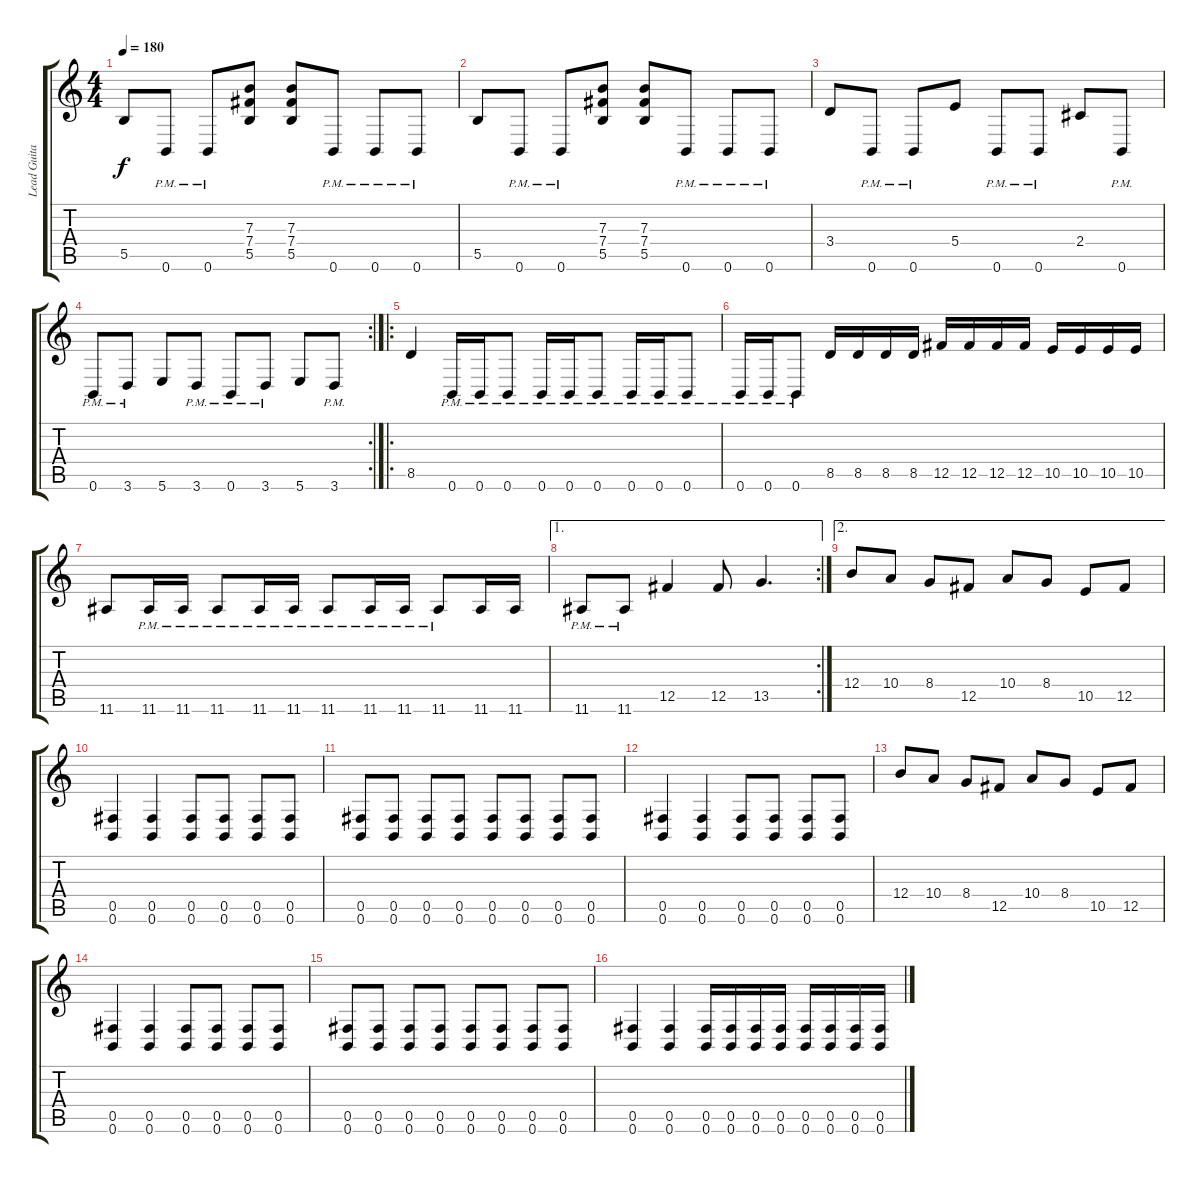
\track ("Lead Guitar" "Lead Guita") {instrument distortionguitar}
\staff {score tabs}
\tuning (Db4 Ab3 E3 B2 Gb2 B1) {hide}
\ts (4 4)
\tempo 180
\clef g2
\ks c
5.5.8{dy f} 0.6{pm}.8 0.6{pm}.8 (7.3 7.4 5.5).8 (7.3 7.4 5.5).8 0.6{pm}.8 0.6{pm}.8 0.6{pm}.8 |
5.5.8 0.6{pm}.8 0.6{pm}.8 (7.3 7.4 5.5).8 (7.3 7.4 5.5).8 0.6{pm}.8 0.6{pm}.8 0.6{pm}.8 |
3.4.8 0.6{pm}.8 0.6{pm}.8 5.4.8 0.6{pm}.8 0.6{pm}.8 2.4.8 0.6{pm}.8 |
\rc 2
0.6{pm}.8 3.6{pm}.8 5.6.8 3.6{pm}.8 0.6{pm}.8 3.6{pm}.8 5.6.8 3.6{pm}.8 |
\ro
8.5.4 0.6{pm}.16 0.6{pm}.16 0.6{pm}.8 0.6{pm}.16 0.6{pm}.16 0.6{pm}.8 0.6{pm}.16 0.6{pm}.16 0.6{pm}.8 |
0.6{pm}.16 0.6{pm}.16 0.6{pm}.8 8.5.16 8.5.16 8.5.16 8.5.16 12.5.16 12.5.16 12.5.16 12.5.16 10.5.16 10.5.16 10.5.16 10.5.16 |
11.6.8 11.6{pm}.16 11.6{pm}.16 11.6{pm}.8 11.6{pm}.16 11.6{pm}.16 11.6{pm}.8 11.6{pm}.16 11.6{pm}.16 11.6{pm}.8 11.6.16 11.6.16 |
\ae 1
\rc 2
11.6{pm}.8 11.6{pm}.8 12.5.4 12.5.8 13.5.4{d} |
\ae 2
12.4.8 10.4.8 8.4.8 12.5.8 10.4.8 8.4.8 10.5.8 12.5.8 |
(0.5 0.6).4 (0.5 0.6).4 (0.5 0.6).8 (0.5 0.6).8 (0.5 0.6).8 (0.5 0.6).8 |
(0.5 0.6).8 (0.5 0.6).8 (0.5 0.6).8 (0.5 0.6).8 (0.5 0.6).8 (0.5 0.6).8 (0.5 0.6).8 (0.5 0.6).8 |
(0.5 0.6).4 (0.5 0.6).4 (0.5 0.6).8 (0.5 0.6).8 (0.5 0.6).8 (0.5 0.6).8 |
12.4.8 10.4.8 8.4.8 12.5.8 10.4.8 8.4.8 10.5.8 12.5.8 |
(0.5 0.6).4 (0.5 0.6).4 (0.5 0.6).8 (0.5 0.6).8 (0.5 0.6).8 (0.5 0.6).8 |
(0.5 0.6).8 (0.5 0.6).8 (0.5 0.6).8 (0.5 0.6).8 (0.5 0.6).8 (0.5 0.6).8 (0.5 0.6).8 (0.5 0.6).8 |
(0.5 0.6).4 (0.5 0.6).4 (0.5 0.6).16 (0.5 0.6).16 (0.5 0.6).16 (0.5 0.6).16 (0.5 0.6).16 (0.5 0.6).16 (0.5 0.6).16 (0.5 0.6).16
